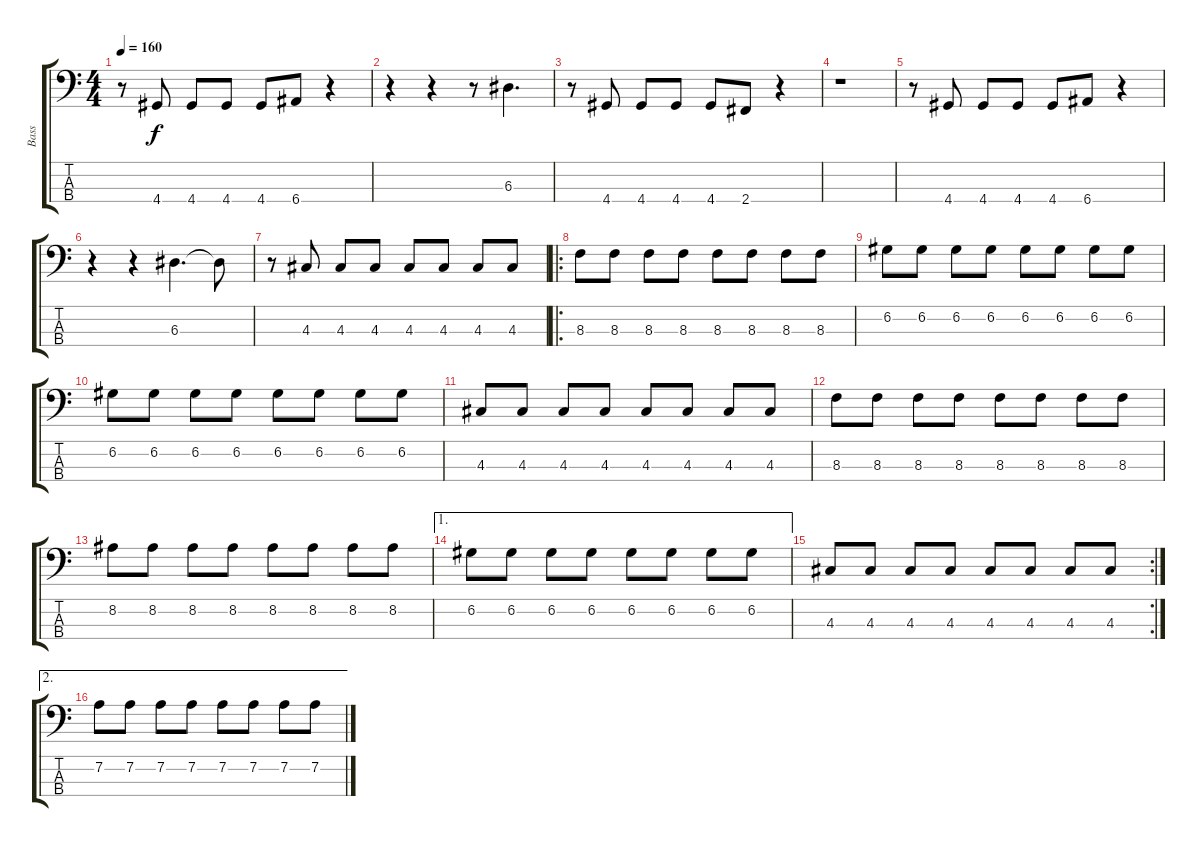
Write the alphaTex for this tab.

\track ("Bass" "Bass") {instrument electricbasspick}
\staff {score tabs}
\tuning (G2 D2 A1 E1) {hide}
\ts (4 4)
\tempo 160
\clef f4
\ks c
r.8{dy f} 4.4.8 4.4.8 4.4.8 4.4.8 6.4.8 r.4 |
r.4 r.4 r.8 6.3.4{d} |
r.8 4.4.8 4.4.8 4.4.8 4.4.8 2.4.8 r.4 |
r.1 |
r.8 4.4.8 4.4.8 4.4.8 4.4.8 6.4.8 r.4 |
r.4 r.4 6.3.4{d} 6.3{t}.8 |
r.8 4.3.8 4.3.8 4.3.8 4.3.8 4.3.8 4.3.8 4.3.8 |
\ro
8.3.8 8.3.8 8.3.8 8.3.8 8.3.8 8.3.8 8.3.8 8.3.8 |
6.2.8 6.2.8 6.2.8 6.2.8 6.2.8 6.2.8 6.2.8 6.2.8 |
6.2.8 6.2.8 6.2.8 6.2.8 6.2.8 6.2.8 6.2.8 6.2.8 |
4.3.8 4.3.8 4.3.8 4.3.8 4.3.8 4.3.8 4.3.8 4.3.8 |
8.3.8 8.3.8 8.3.8 8.3.8 8.3.8 8.3.8 8.3.8 8.3.8 |
8.2.8 8.2.8 8.2.8 8.2.8 8.2.8 8.2.8 8.2.8 8.2.8 |
\ae 1
6.2.8 6.2.8 6.2.8 6.2.8 6.2.8 6.2.8 6.2.8 6.2.8 |
\rc 2
4.3.8 4.3.8 4.3.8 4.3.8 4.3.8 4.3.8 4.3.8 4.3.8 |
\ae 2
7.2.8 7.2.8 7.2.8 7.2.8 7.2.8 7.2.8 7.2.8 7.2.8
